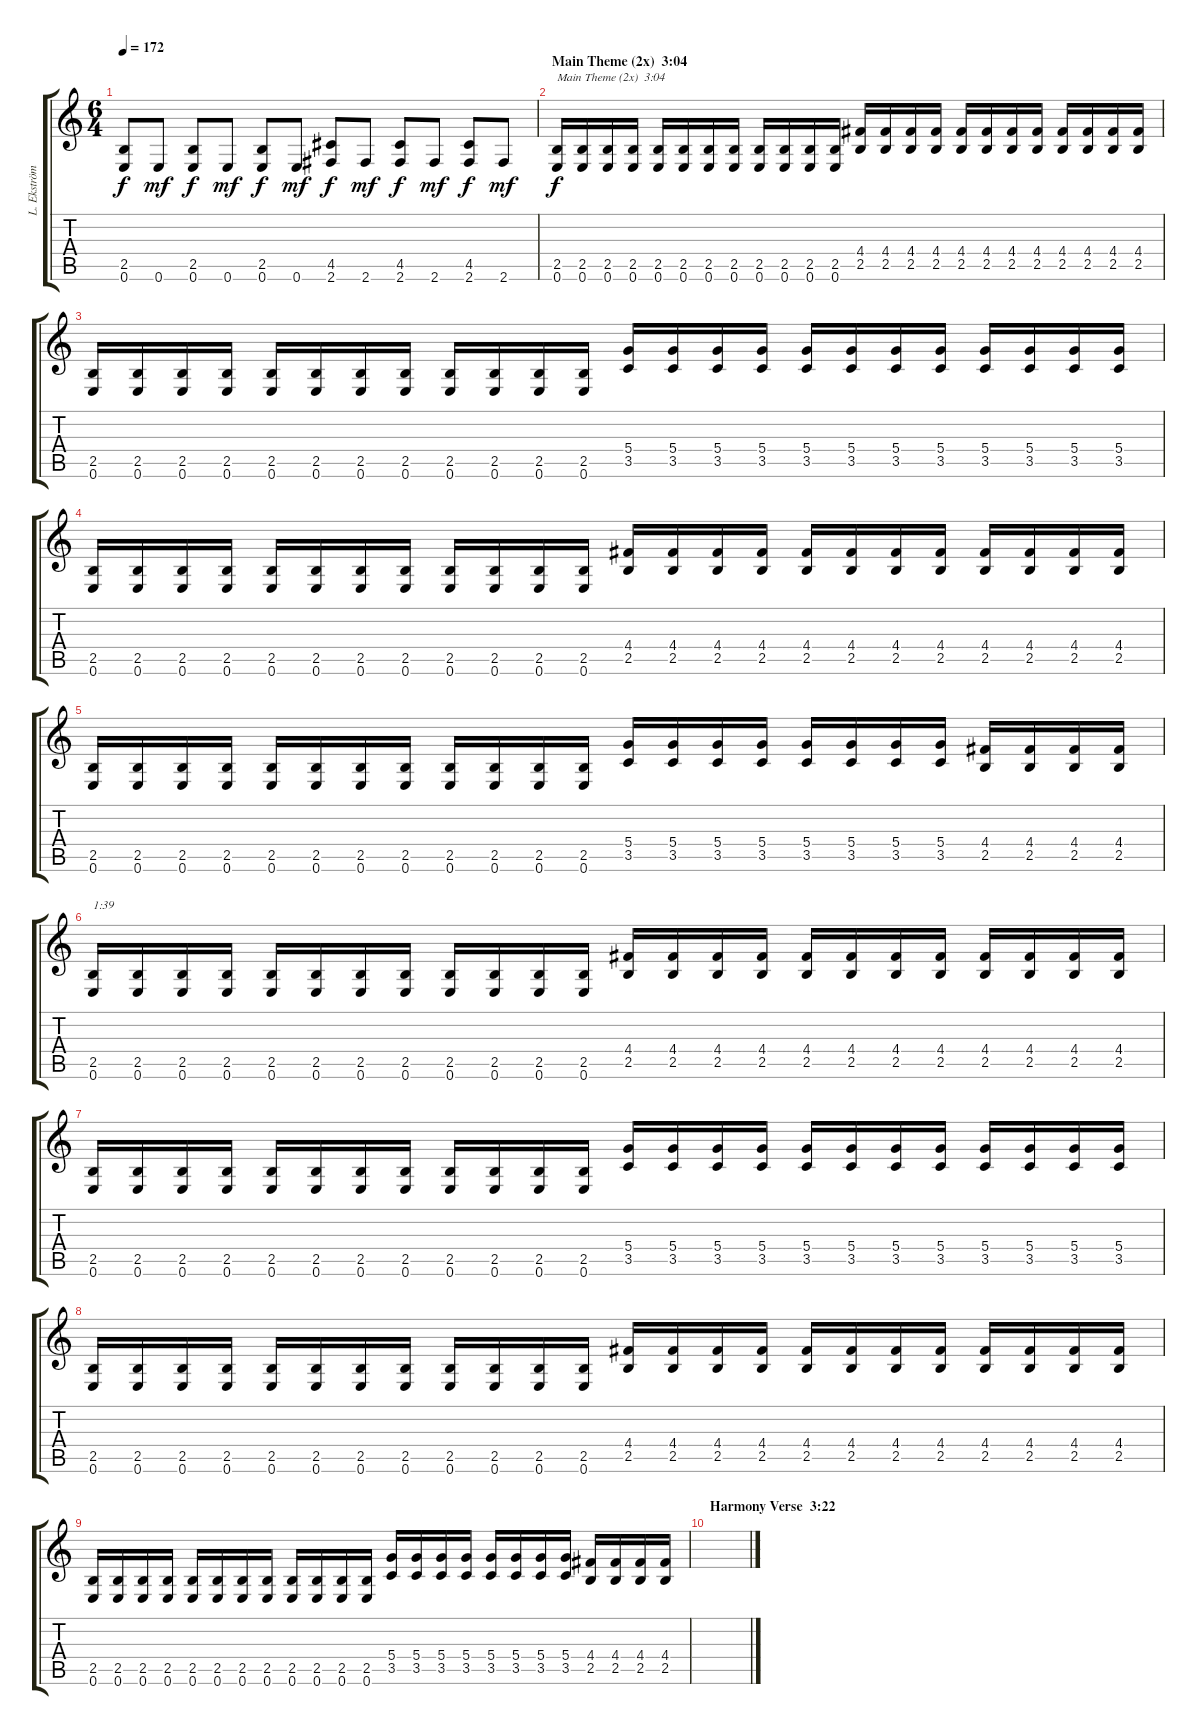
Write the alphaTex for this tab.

\track ("L. Ekström" "L. Ekström") {instrument overdrivenguitar}
\staff {score tabs}
\tuning (E4 B3 G3 D3 A2 E2) {hide}
\ts (6 4)
\tempo 172
\clef g2
\ks c
(2.5 0.6).8{dy f} 0.6.8{dy mf} (2.5 0.6).8{dy f} 0.6.8{dy mf} (2.5 0.6).8{dy f} 0.6.8{dy mf} (4.5 2.6).8{dy f} 2.6.8{dy mf} (4.5 2.6).8{dy f} 2.6.8{dy mf} (4.5 2.6).8{dy f} 2.6.8{dy mf} |
\section ("" "Main Theme (2x)  3:04")
(2.5 0.6).16{txt "Main Theme (2x)  3:04" dy f} (2.5 0.6).16 (2.5 0.6).16 (2.5 0.6).16 (2.5 0.6).16 (2.5 0.6).16 (2.5 0.6).16 (2.5 0.6).16 (2.5 0.6).16 (2.5 0.6).16 (2.5 0.6).16 (2.5 0.6).16 (4.4 2.5).16 (4.4 2.5).16 (4.4 2.5).16 (4.4 2.5).16 (4.4 2.5).16 (4.4 2.5).16 (4.4 2.5).16 (4.4 2.5).16 (4.4 2.5).16 (4.4 2.5).16 (4.4 2.5).16 (4.4 2.5).16 |
(2.5 0.6).16 (2.5 0.6).16 (2.5 0.6).16 (2.5 0.6).16 (2.5 0.6).16 (2.5 0.6).16 (2.5 0.6).16 (2.5 0.6).16 (2.5 0.6).16 (2.5 0.6).16 (2.5 0.6).16 (2.5 0.6).16 (5.4 3.5).16 (5.4 3.5).16 (5.4 3.5).16 (5.4 3.5).16 (5.4 3.5).16 (5.4 3.5).16 (5.4 3.5).16 (5.4 3.5).16 (5.4 3.5).16 (5.4 3.5).16 (5.4 3.5).16 (5.4 3.5).16 |
(2.5 0.6).16 (2.5 0.6).16 (2.5 0.6).16 (2.5 0.6).16 (2.5 0.6).16 (2.5 0.6).16 (2.5 0.6).16 (2.5 0.6).16 (2.5 0.6).16 (2.5 0.6).16 (2.5 0.6).16 (2.5 0.6).16 (4.4 2.5).16 (4.4 2.5).16 (4.4 2.5).16 (4.4 2.5).16 (4.4 2.5).16 (4.4 2.5).16 (4.4 2.5).16 (4.4 2.5).16 (4.4 2.5).16 (4.4 2.5).16 (4.4 2.5).16 (4.4 2.5).16 |
(2.5 0.6).16 (2.5 0.6).16 (2.5 0.6).16 (2.5 0.6).16 (2.5 0.6).16 (2.5 0.6).16 (2.5 0.6).16 (2.5 0.6).16 (2.5 0.6).16 (2.5 0.6).16 (2.5 0.6).16 (2.5 0.6).16 (5.4 3.5).16 (5.4 3.5).16 (5.4 3.5).16 (5.4 3.5).16 (5.4 3.5).16 (5.4 3.5).16 (5.4 3.5).16 (5.4 3.5).16 (4.4 2.5).16 (4.4 2.5).16 (4.4 2.5).16 (4.4 2.5).16 |
(2.5 0.6).16{txt "1:39"} (2.5 0.6).16 (2.5 0.6).16 (2.5 0.6).16 (2.5 0.6).16 (2.5 0.6).16 (2.5 0.6).16 (2.5 0.6).16 (2.5 0.6).16 (2.5 0.6).16 (2.5 0.6).16 (2.5 0.6).16 (4.4 2.5).16 (4.4 2.5).16 (4.4 2.5).16 (4.4 2.5).16 (4.4 2.5).16 (4.4 2.5).16 (4.4 2.5).16 (4.4 2.5).16 (4.4 2.5).16 (4.4 2.5).16 (4.4 2.5).16 (4.4 2.5).16 |
(2.5 0.6).16 (2.5 0.6).16 (2.5 0.6).16 (2.5 0.6).16 (2.5 0.6).16 (2.5 0.6).16 (2.5 0.6).16 (2.5 0.6).16 (2.5 0.6).16 (2.5 0.6).16 (2.5 0.6).16 (2.5 0.6).16 (5.4 3.5).16 (5.4 3.5).16 (5.4 3.5).16 (5.4 3.5).16 (5.4 3.5).16 (5.4 3.5).16 (5.4 3.5).16 (5.4 3.5).16 (5.4 3.5).16 (5.4 3.5).16 (5.4 3.5).16 (5.4 3.5).16 |
(2.5 0.6).16 (2.5 0.6).16 (2.5 0.6).16 (2.5 0.6).16 (2.5 0.6).16 (2.5 0.6).16 (2.5 0.6).16 (2.5 0.6).16 (2.5 0.6).16 (2.5 0.6).16 (2.5 0.6).16 (2.5 0.6).16 (4.4 2.5).16 (4.4 2.5).16 (4.4 2.5).16 (4.4 2.5).16 (4.4 2.5).16 (4.4 2.5).16 (4.4 2.5).16 (4.4 2.5).16 (4.4 2.5).16 (4.4 2.5).16 (4.4 2.5).16 (4.4 2.5).16 |
(2.5 0.6).16 (2.5 0.6).16 (2.5 0.6).16 (2.5 0.6).16 (2.5 0.6).16 (2.5 0.6).16 (2.5 0.6).16 (2.5 0.6).16 (2.5 0.6).16 (2.5 0.6).16 (2.5 0.6).16 (2.5 0.6).16 (5.4 3.5).16 (5.4 3.5).16 (5.4 3.5).16 (5.4 3.5).16 (5.4 3.5).16 (5.4 3.5).16 (5.4 3.5).16 (5.4 3.5).16 (4.4 2.5).16 (4.4 2.5).16 (4.4 2.5).16 (4.4 2.5).16 |
\section ("" "Harmony Verse  3:22")
